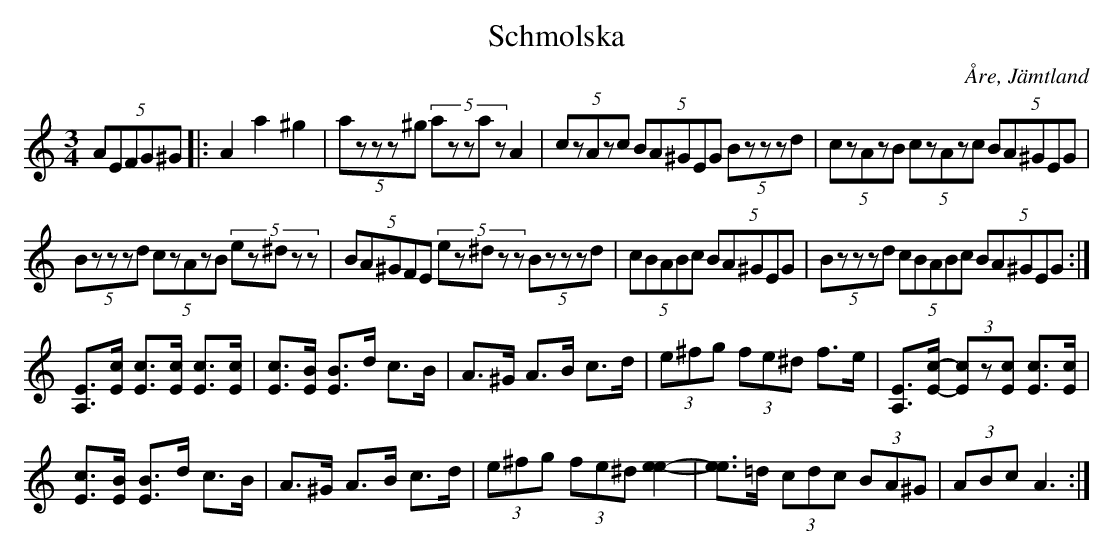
X:1
T:Schmolska
O:Åre, Jämtland
M:3/4
L:1/8
K:Am
(5:2AEFG^G|: A2 a2 ^g2|(5:2azzz^g (5:2azzaz A2|  (5:2czAzc (5:2BA^GEG (5:2Bzzzd|  (5:2czAzB (5:2czAzc (5:2BA^GEG|
 (5:2Bzzzd (5:2czAzB (5:2ez^dzz|  (5:2BA^GFE (5:2ez^dzz (5:2Bzzzd|  (5:2cBABc (5:2BA^GEG | (5:2Bzzzd (5:2cBABc (5:2BA^GEG  :|
[EA,]>[cE] [cE]>[cE] [cE]>[cE] | [cE]>[BE] [BE]>d c>B | A>^G A>B c>d | (3e^fg (3fe^d f>e | [EA,]>[c-E-] (3[cE]z[cE] [cE]>[cE] |
[cE]>[BE] [BE]>d c>B | A>^G A>B c>d | (3e^fg (3fe^d [e2-e2-] | [ee]>=d (3cdc (3BA^G | (3ABc A3 :|]
